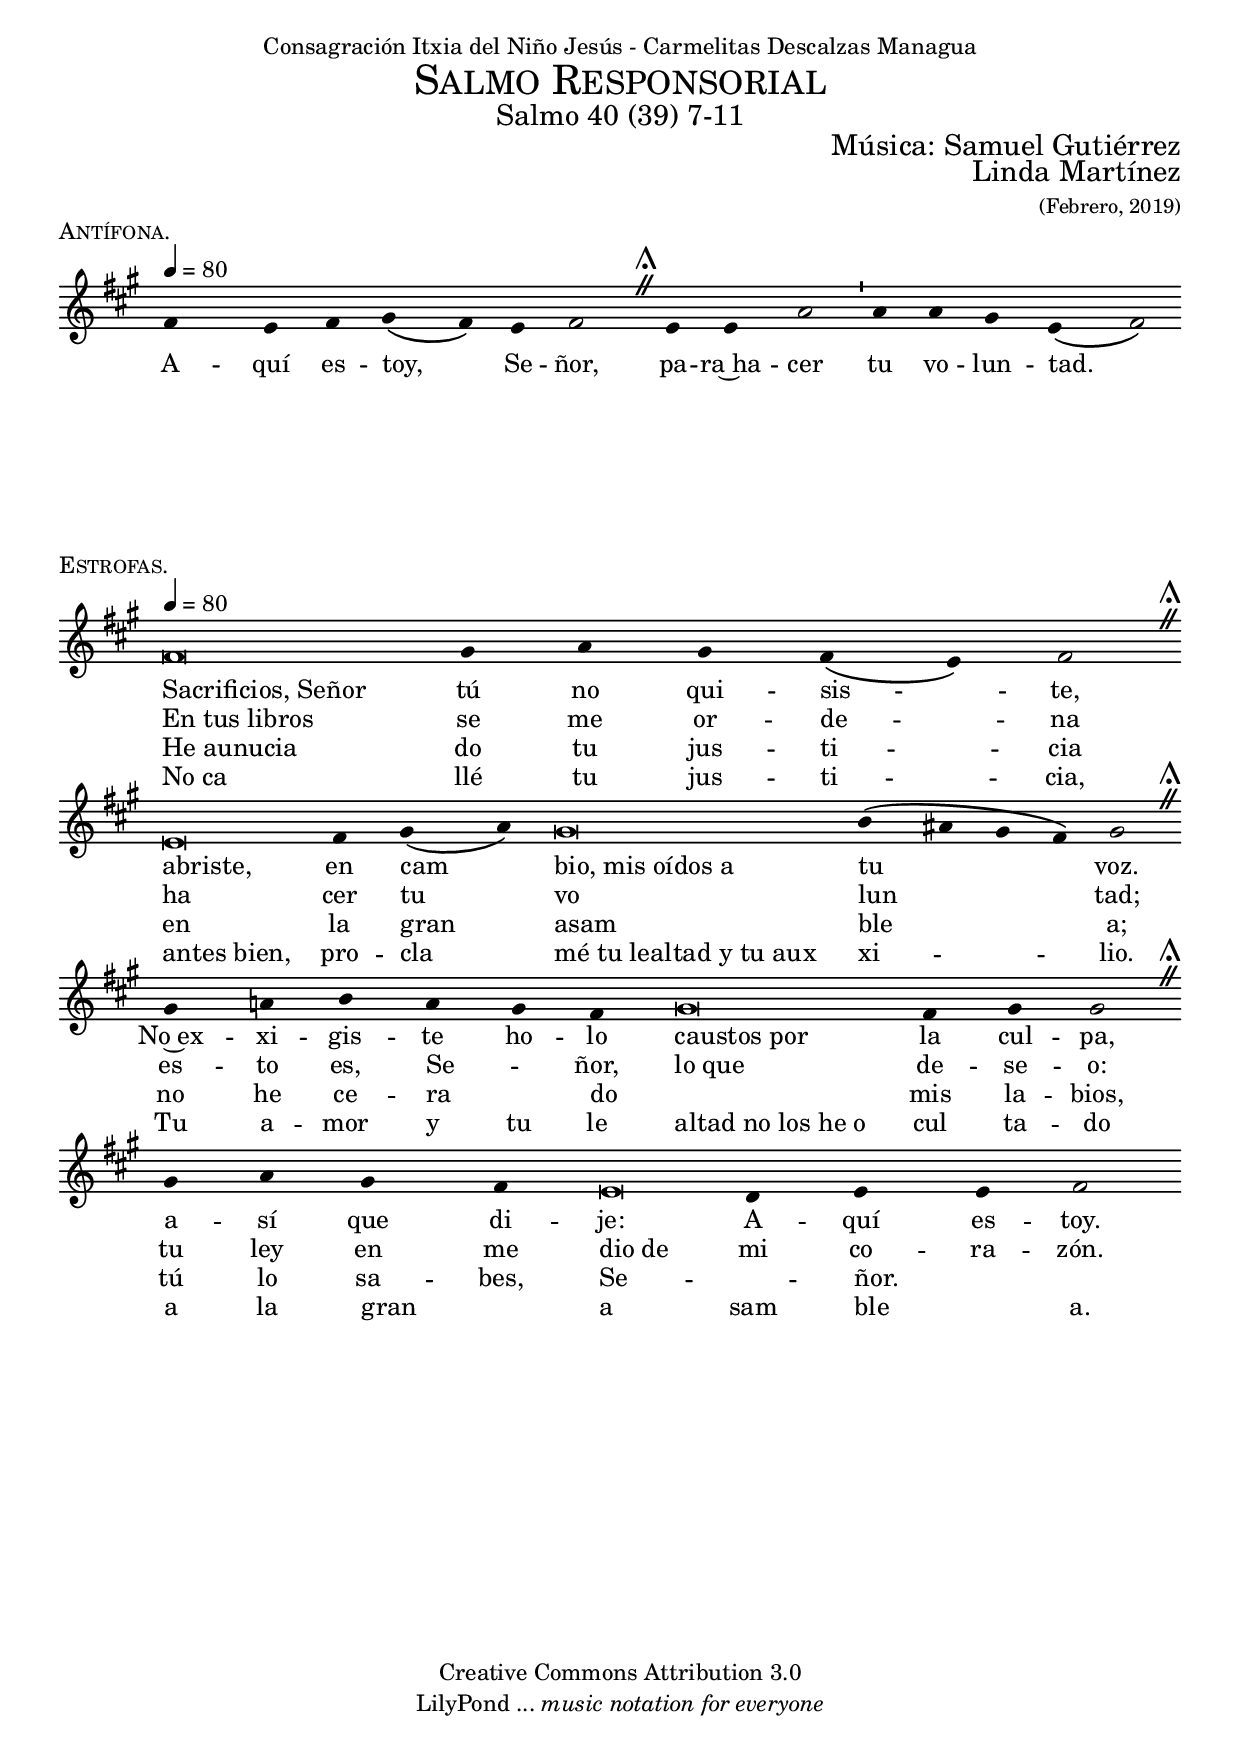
% ****************************************************************
%	Salmo responsorial - Melodia vaticana
%	by serach.sam@
% ****************************************************************
\language "espanol"
\version "2.19.82"

% --- includes
\include "gregorian.ly"

%#(set-global-staff-size 18.5)


% --- Cabecera
\markup { \fill-line { \center-column { \fontsize #5 \smallCaps "Salmo Responsorial" \fontsize #2 "Salmo 40 (39) 7-11" } } }
\markup { \fill-line { " " \fontsize #2 "Música: Samuel Gutiérrez"  } }
\markup { \fill-line { " " \right-column { \fontsize #2 "Linda Martínez" \small "(Febrero, 2019)" } } }
\header {
    dedication = "Consagración Itxia del Niño Jesús - Carmelitas Descalzas Managua"
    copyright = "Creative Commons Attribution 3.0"
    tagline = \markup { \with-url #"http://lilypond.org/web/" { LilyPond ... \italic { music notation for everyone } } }
    breakbefore = ##t
}

% --- Musica

% --- Antifona
melody_antifona = \relative do' {
  \tempo 4 = 80
  \key la \major
  \set Score.timing = ##f
  fas4 mi4 fas4 sols4( fas4) mi4 fas2 \divisioMaior
  mi4 mi4 la2 \divisioMinima la4 la4 sols4 mi4( fas2) \finalis \break
  s32
}
letter_antifona = \lyricmode {
  A -- quí es -- toy, Se -- ñor, pa -- ra~ha -- cer tu vo -- lun -- tad.
}
% --- acordes
harmony_antifona = \new ChordNames { 
    \chordmode { 
        \italianChords
        
    }
}

% --- Antifona
\score {
<<
    \new Voice = "antifona" <<
        \set Staff.midiInstrument = #"choir aahs"
        \melody_antifona
    >>
    \new Lyrics = "antifona" \lyricsto antifona \letter_antifona
>>
    \midi { }
    \layout {
      \context {
    \Staff \RemoveEmptyStaves
    % To use the setting globally, uncomment the following line:
    % \override VerticalAxisGroup.remove-first = ##t
  }
      \context {
        \Staff
        \remove "Time_signature_engraver"
        \remove "Bar_engraver"
        \hide Stem
      }
      \context {
        \Voice
        \override Stem.length = #0
      }
      \context {
        \Score
        barAlways = ##t
      }
    }
    \header {
      piece = \markup {\smallCaps "Antífona."}
    }
}


% --- Estrofa
melody_stanza = \relative do' {
  \tempo 4 = 80
  \key la \major
  \set Score.timing = ##f
  fas\breve sols4 la4 sols4 fas4( mi4) fas2 \divisioMaior \break
  mi\breve fas4 sols4( la4) sols\breve si4( las4 sols4 fas4) sols2 \divisioMaior \break
  sols4 la4 si4 la4 sols4 fas4 sols\breve fas4 sols4 sols2 \divisioMaior \break
  sols4 la4 sols4 fas4 mi\breve re4 mi4 mi4 fas2 \finalis \break
  s32-"R."
}
letter_stanza_uno = \lyricmode {
  \once \override LyricText.self-alignment-X = #LEFT
  "Sacrificios, Señor" tú no qui -- sis -- te,
  \once \override LyricText.self-alignment-X = #LEFT
  "abriste," en cam
  \once \override LyricText.self-alignment-X = #LEFT
  "bio, mis oídos a" tu voz.
  No~ex -- xi -- gis -- te ho -- lo 
  \once \override LyricText.self-alignment-X = #LEFT
  "caustos por" la cul -- pa,
  a -- sí que di -- je: A -- quí es -- toy.
}

letter_stanza_dos = \lyricmode {
  \once \override LyricText.self-alignment-X = #LEFT
  "En tus libros" se me or -- de -- na
  \once \override LyricText.self-alignment-X = #LEFT
  "ha" cer tu
  \once \override LyricText.self-alignment-X = #LEFT
  "vo" lun tad;
  es -- to es, Se _ -- ñor,
  \once \override LyricText.self-alignment-X = #LEFT
  "lo que" de -- se -- o:
  tu ley en me
  \once \override LyricText.self-alignment-X = #LEFT
  "dio de" mi co -- ra -- zón.
}

letter_stanza_tres = \lyricmode {
  \once \override LyricText.self-alignment-X = #LEFT
  "He aunucia" do tu jus -- ti -- cia
  \once \override LyricText.self-alignment-X = #LEFT
  "en" la gran
  \once \override LyricText.self-alignment-X = #LEFT
  "asam" ble a;
  no he ce -- ra _ do
  \once \override LyricText.self-alignment-X = #LEFT
  _ mis la -- bios,
  tú lo sa -- bes,
  \once \override LyricText.self-alignment-X = #LEFT
  "Se" _ -- ñor. _
}

letter_stanza_cuatro = \lyricmode {
  \once \override LyricText.self-alignment-X = #LEFT
  "No ca" llé tu jus -- ti -- cia,
  \once \override LyricText.self-alignment-X = #LEFT
  "antes bien," pro -- cla
  \once \override LyricText.self-alignment-X = #LEFT
  "mé tu lealtad y tu aux" xi -- lio.
  Tu a -- mor y tu le 
  \once \override LyricText.self-alignment-X = #LEFT
  "altad no los he o" cul ta -- do
  a la gran _
  \once \override LyricText.self-alignment-X = #LEFT
  "a" sam ble _ a.
}

% --- acordes
harmony_stanza = \new ChordNames { 
  \chordmode { 
    \italianChords
  }
}

% --- Estrofa
\score {
<<
    \new Voice = "stanza" <<
        \set Staff.midiInstrument = #"choir aahs"
        \melody_stanza
    >>
    \new Lyrics = "primera" \lyricsto stanza \letter_stanza_uno
    \new Lyrics = "segunda" \lyricsto stanza \letter_stanza_dos
    \new Lyrics = "tercera" \lyricsto stanza \letter_stanza_tres
    \new Lyrics = "cuarta" \lyricsto stanza \letter_stanza_cuatro
>>
    \midi { }
    \layout {
      ragged-right = ##f
      \context {
        \Staff
        \remove "Time_signature_engraver"
        \remove "Bar_engraver"
        \hide Stem
      }
      \context {
        \Voice
        \override Stem.length = #0
      }
      \context {
        \Score
        barAlways = ##t
      }
      \context {
    \Staff \RemoveEmptyStaves
    % To use the setting globally, uncomment the following line:
    % \override VerticalAxisGroup.remove-first = ##t
  }
    }
    \header {
      piece = \markup {\smallCaps "Estrofas."}
    }
}


% --- Papel
\paper{
  #(set-default-paper-size "letter")
}